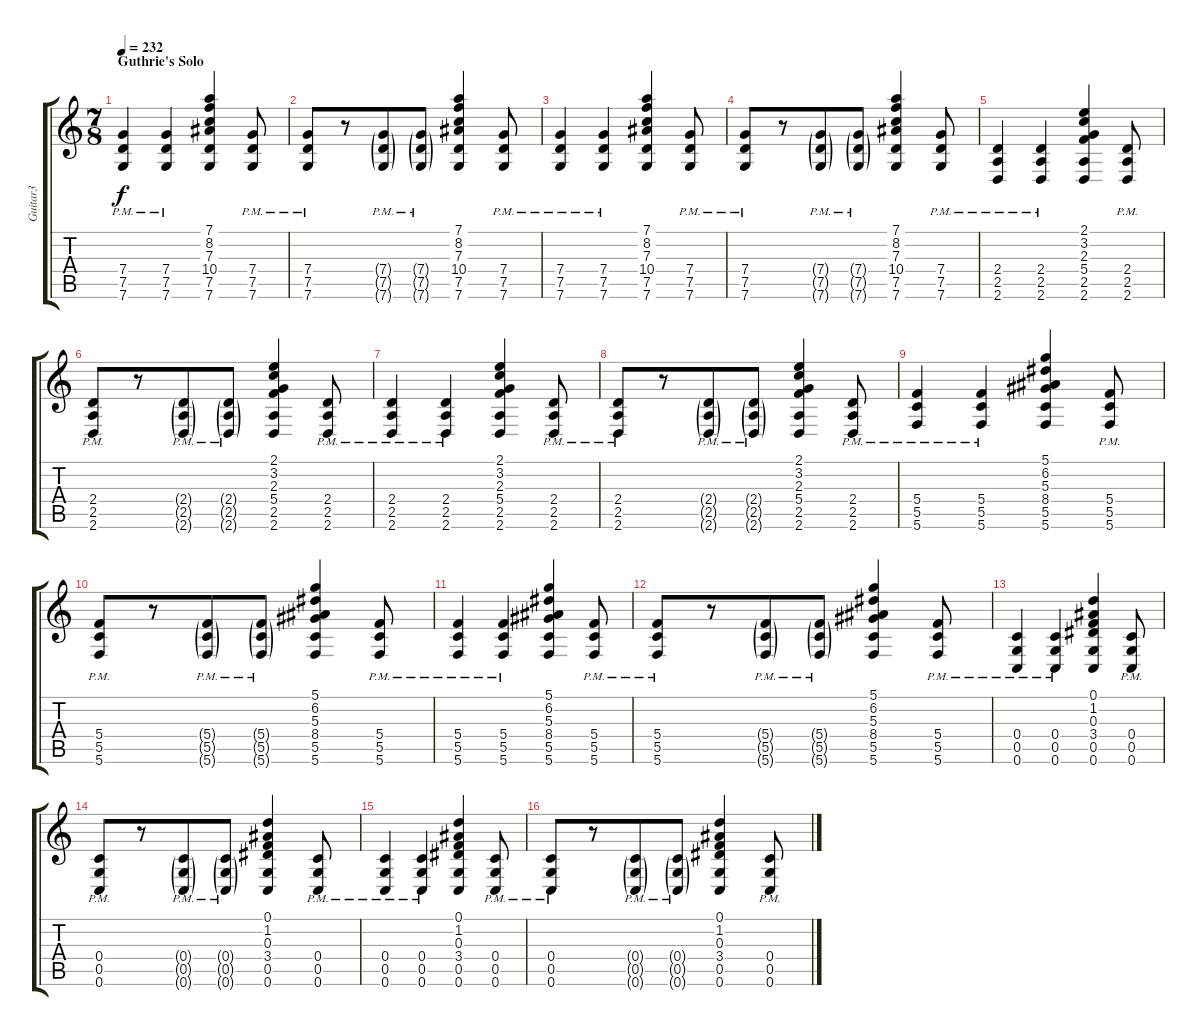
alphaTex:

\track ("Guitar3" "Guitar3") {instrument distortionguitar}
\staff {score tabs}
\tuning (D4 A3 F3 C3 G2 C2) {hide}
\ts (7 8)
\section ("" "Guthrie's Solo")
\tempo 232
\clef g2
\ks c
(7.4{pm} 7.5{pm} 7.6{pm}).4{dy f} (7.4{pm} 7.5{pm} 7.6{pm}).4 (7.1 8.2 7.3 10.4 7.5 7.6).4 (7.4{pm} 7.5{pm} 7.6{pm}).8 |
(7.4{pm} 7.5{pm} 7.6{pm}).8 r.8 (7.4{g pm} 7.5{g pm} 7.6{g pm}).8 (7.4{g pm} 7.5{g pm} 7.6{g pm}).8 (7.1 8.2 7.3 10.4 7.5 7.6).4 (7.4{pm} 7.5{pm} 7.6{pm}).8 |
(7.4{pm} 7.5{pm} 7.6{pm}).4 (7.4{pm} 7.5{pm} 7.6{pm}).4 (7.1 8.2 7.3 10.4 7.5 7.6).4 (7.4{pm} 7.5{pm} 7.6{pm}).8 |
(7.4{pm} 7.5{pm} 7.6{pm}).8 r.8 (7.4{g pm} 7.5{g pm} 7.6{g pm}).8 (7.4{g pm} 7.5{g pm} 7.6{g pm}).8 (7.1 8.2 7.3 10.4 7.5 7.6).4 (7.4{pm} 7.5{pm} 7.6{pm}).8 |
(2.4{pm} 2.5{pm} 2.6{pm}).4 (2.4{pm} 2.5{pm} 2.6{pm}).4 (2.1 3.2 2.3 5.4 2.5 2.6).4 (2.4{pm} 2.5{pm} 2.6{pm}).8 |
(2.4{pm} 2.5{pm} 2.6{pm}).8 r.8 (2.4{g pm} 2.5{g pm} 2.6{g pm}).8 (2.4{g pm} 2.5{g pm} 2.6{g pm}).8 (2.1 3.2 2.3 5.4 2.5 2.6).4 (2.4{pm} 2.5{pm} 2.6{pm}).8 |
(2.4{pm} 2.5{pm} 2.6{pm}).4 (2.4{pm} 2.5{pm} 2.6{pm}).4 (2.1 3.2 2.3 5.4 2.5 2.6).4 (2.4{pm} 2.5{pm} 2.6{pm}).8 |
(2.4{pm} 2.5{pm} 2.6{pm}).8 r.8 (2.4{g pm} 2.5{g pm} 2.6{g pm}).8 (2.4{g pm} 2.5{g pm} 2.6{g pm}).8 (2.1 3.2 2.3 5.4 2.5 2.6).4 (2.4{pm} 2.5{pm} 2.6{pm}).8 |
(5.4{pm} 5.5{pm} 5.6{pm}).4 (5.4{pm} 5.5{pm} 5.6{pm}).4 (5.1 6.2 5.3 8.4 5.5 5.6).4 (5.4{pm} 5.5{pm} 5.6{pm}).8 |
(5.4{pm} 5.5{pm} 5.6{pm}).8 r.8 (5.4{g pm} 5.5{g pm} 5.6{g pm}).8 (5.4{g pm} 5.5{g pm} 5.6{g pm}).8 (5.1 6.2 5.3 8.4 5.5 5.6).4 (5.4{pm} 5.5{pm} 5.6{pm}).8 |
(5.4{pm} 5.5{pm} 5.6{pm}).4 (5.4{pm} 5.5{pm} 5.6{pm}).4 (5.1 6.2 5.3 8.4 5.5 5.6).4 (5.4{pm} 5.5{pm} 5.6{pm}).8 |
(5.4{pm} 5.5{pm} 5.6{pm}).8 r.8 (5.4{g pm} 5.5{g pm} 5.6{g pm}).8 (5.4{g pm} 5.5{g pm} 5.6{g pm}).8 (5.1 6.2 5.3 8.4 5.5 5.6).4 (5.4{pm} 5.5{pm} 5.6{pm}).8 |
(0.4{pm} 0.5{pm} 0.6{pm}).4 (0.4{pm} 0.5{pm} 0.6{pm}).4 (0.1 1.2 0.3 3.4 0.5 0.6).4 (0.4{pm} 0.5{pm} 0.6{pm}).8 |
(0.4{pm} 0.5{pm} 0.6{pm}).8 r.8 (0.4{g pm} 0.5{g pm} 0.6{g pm}).8 (0.4{g pm} 0.5{g pm} 0.6{g pm}).8 (0.1 1.2 0.3 3.4 0.5 0.6).4 (0.4{pm} 0.5{pm} 0.6{pm}).8 |
(0.4{pm} 0.5{pm} 0.6{pm}).4 (0.4{pm} 0.5{pm} 0.6{pm}).4 (0.1 1.2 0.3 3.4 0.5 0.6).4 (0.4{pm} 0.5{pm} 0.6{pm}).8 |
(0.4{pm} 0.5{pm} 0.6{pm}).8 r.8 (0.4{g pm} 0.5{g pm} 0.6{g pm}).8 (0.4{g pm} 0.5{g pm} 0.6{g pm}).8 (0.1 1.2 0.3 3.4 0.5 0.6).4 (0.4{pm} 0.5{pm} 0.6{pm}).8
